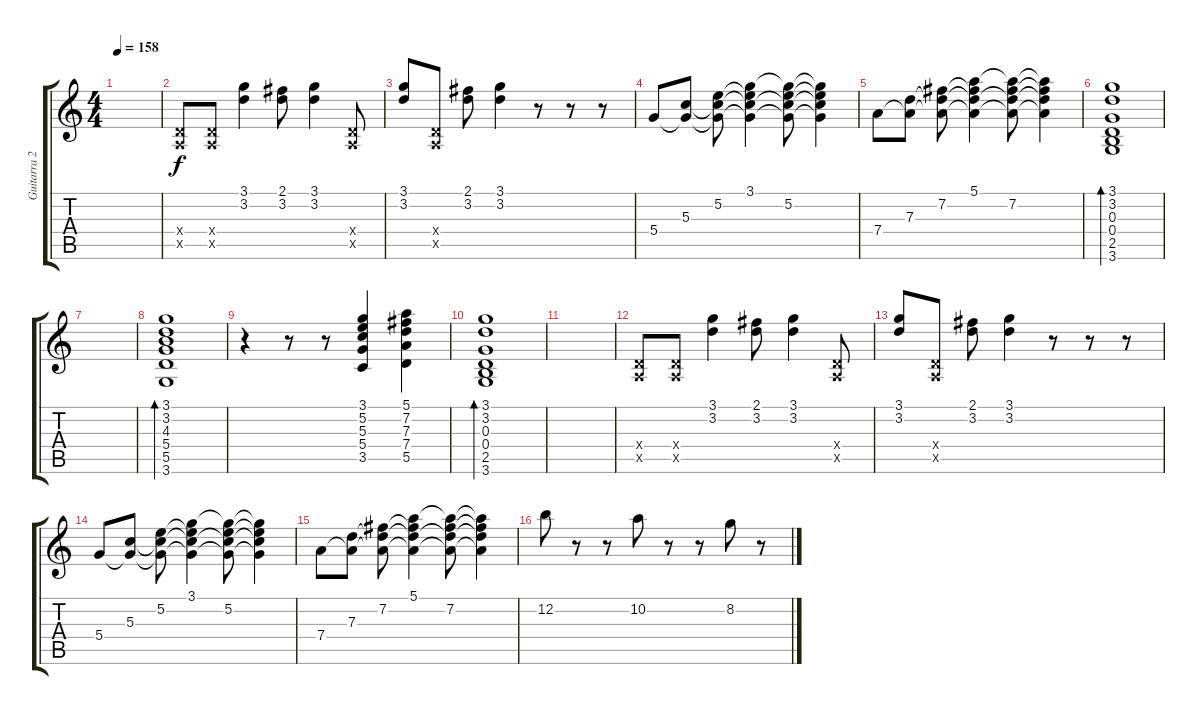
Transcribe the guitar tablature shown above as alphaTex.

\track ("Guitarra 2" "Guitarra 2") {instrument electricguitarmuted}
\staff {score tabs}
\tuning (E4 B3 G3 D3 A2 E2) {hide}
\ts (4 4)
\tempo 158
\clef g2
\ks c
|
(0.4{x} 0.5{x}).8 (0.4{x} 0.5{x}).8 (3.1 3.2).4 (2.1 3.2).8 (3.1 3.2).4 (0.4{x} 0.5{x}).8 |
(3.1 3.2).8 (0.4{x} 0.5{x}).8 (2.1 3.2).8 (3.1 3.2).4 r.8 r.8 r.8 |
5.4.8 (5.3 5.4{t}).8 (5.2 5.3{t} 5.4{t}).8 (3.1 5.2{t} 5.3{t} 5.4{t}).4 (3.1{t} 5.2 5.3{t} 5.4{t}).8 (3.1{t} 5.2{t} 5.3{t} 5.4{t}).4 |
7.4.8 (7.3 7.4{t}).8 (7.2 7.3{t} 7.4{t}).8 (5.1 7.2{t} 7.3{t} 7.4{t}).4 (5.1{t} 7.2 7.3{t} 7.4{t}).8 (5.1{t} 7.2{t} 7.3{t} 7.4{t}).4 |
(3.1 3.2 0.3 0.4 2.5 3.6).1{bd 240 instrument electricguitarclean} |
|
(3.1 3.2 4.3 5.4 5.5 3.6).1{bd 240 instrument electricguitarclean} |
r.4 r.8 r.8 (3.1 5.2 5.3 5.4 3.5).4 (5.1 7.2 7.3 7.4 5.5).4 |
(3.1 3.2 0.3 0.4 2.5 3.6).1{bd 240 instrument electricguitarclean} |
|
(0.4{x} 0.5{x}).8 (0.4{x} 0.5{x}).8 (3.1 3.2).4 (2.1 3.2).8 (3.1 3.2).4 (0.4{x} 0.5{x}).8 |
(3.1 3.2).8 (0.4{x} 0.5{x}).8 (2.1 3.2).8 (3.1 3.2).4 r.8 r.8 r.8 |
5.4.8 (5.3 5.4{t}).8 (5.2 5.3{t} 5.4{t}).8 (3.1 5.2{t} 5.3{t} 5.4{t}).4 (3.1{t} 5.2 5.3{t} 5.4{t}).8 (3.1{t} 5.2{t} 5.3{t} 5.4{t}).4 |
7.4.8 (7.3 7.4{t}).8 (7.2 7.3{t} 7.4{t}).8 (5.1 7.2{t} 7.3{t} 7.4{t}).4 (5.1{t} 7.2 7.3{t} 7.4{t}).8 (5.1{t} 7.2{t} 7.3{t} 7.4{t}).4 |
12.2.8 r.8 r.8 10.2.8 r.8 r.8 8.2.8 r.8
